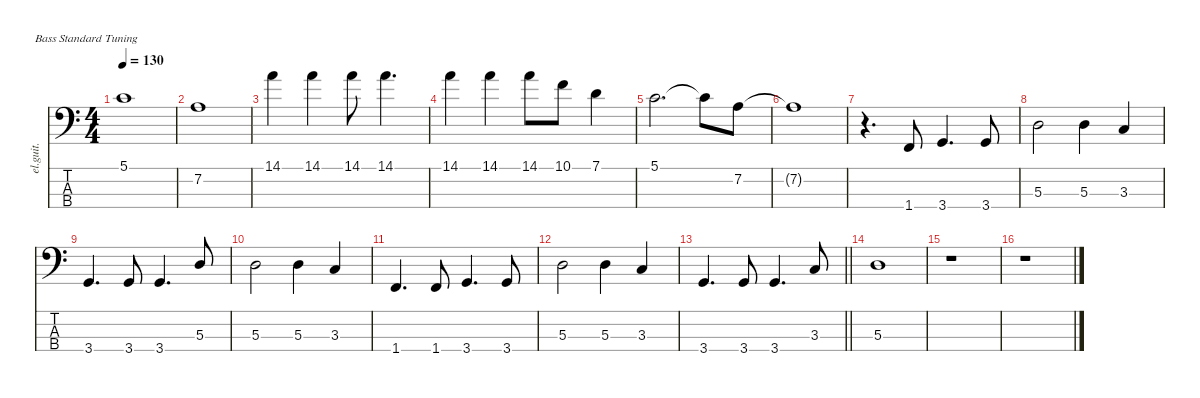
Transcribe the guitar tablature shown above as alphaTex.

\defaultSystemsLayout 4
\hideDynamics
\bracketExtendMode nobrackets
\otherSystemsTrackNameOrientation horizontal
\track ("Bass guitar" "el.guit.") {defaultSystemsLayout 8 instrument electricguitarclean}
\staff {score tabs}
\tuning (G2 D2 A1 E1)
\ts (4 4)
\tempo 130
\clef f4
\ks c
5.1.1{dy f beam Down} |
7.2.1{beam Down} |
14.1.4{beam Down} 14.1.4{beam Down} 14.1.8{beam Down} 14.1.4{d beam Down} |
14.1.4{beam Down} 14.1.4{beam Down} 14.1.8{beam Down} 10.1.8{beam Down} 7.1.4{beam Down} |
5.1.2{d beam Down} 5.1{t}.8{beam Down} 7.2.8{beam Down} |
7.2{t}.1{beam Down} |
r.4{d beam Down} 1.4.8{beam Up} 3.4.4{d beam Up} 3.4.8{beam Up} |
5.3.2{beam Down} 5.3.4{beam Down} 3.3.4{beam Up} |
3.4.4{d beam Up} 3.4.8{beam Up} 3.4.4{d beam Up} 5.3.8{beam Up} |
5.3.2{beam Down} 5.3.4{beam Down} 3.3.4{beam Up} |
1.4.4{d beam Up} 1.4.8{beam Up} 3.4.4{d beam Up} 3.4.8{beam Up} |
5.3.2{beam Down} 5.3.4{beam Down} 3.3.4{beam Up} |
\barLineRight lightlight
3.4.4{d beam Up} 3.4.8{beam Up} 3.4.4{d beam Up} 3.3.8{beam Up} |
5.3.1{beam Down} |
r.1{beam Down} |
r.1{beam Down}
